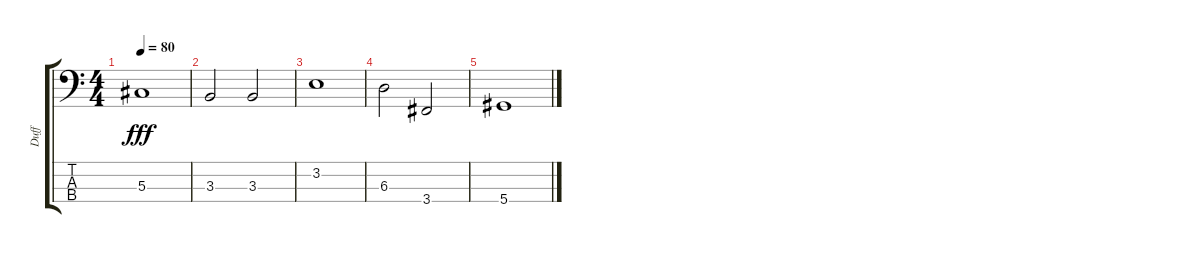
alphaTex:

\track ("Duff" "Duff") {instrument electricbasspick}
\staff {score tabs}
\tuning (Gb2 Db2 Ab1 Eb1) {hide}
\ts (4 4)
\tempo 80
\clef f4
\ks c
5.3.1{dy fff} |
3.3.2 3.3.2 |
3.2.1 |
6.3.2 3.4.2 |
5.4.1
